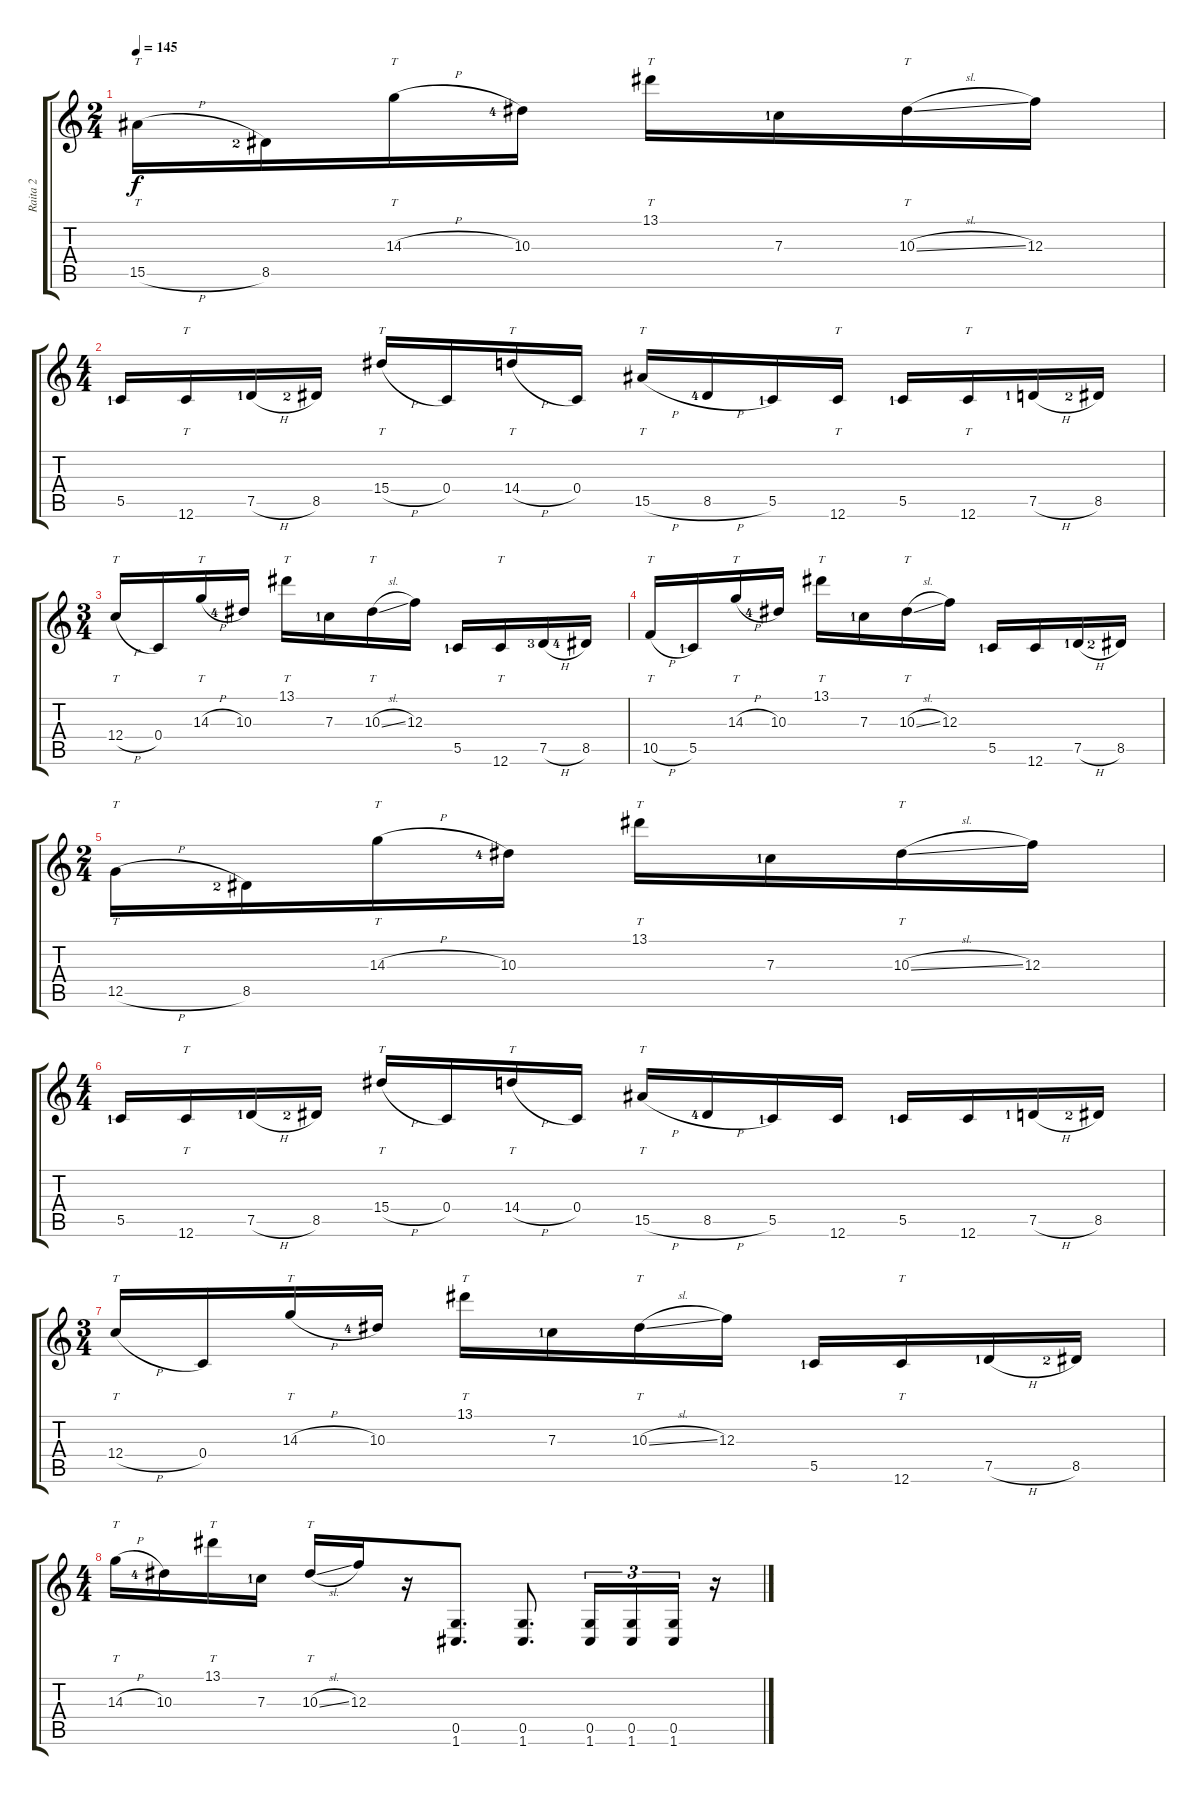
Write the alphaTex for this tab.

\track ("Raita 2" "Raita 2") {instrument distortionguitar}
\staff {score tabs}
\tuning (D4 A3 F3 C3 G2 C2) {hide}
\ts (2 4)
\tempo 145
\clef g2
\ks c
15.5{h}.16{tt dy f} 8.5{lf 3}.16 14.3{h}.16{tt} 10.3{lf 5}.16 13.1.16{tt} 7.3{lf 2}.16 10.3{sl}.16{tt} 12.3.16 |
\ts (4 4)
5.5{lf 2}.16 12.6.16{tt} 7.5{h lf 2}.16 8.5{lf 3}.16 15.4{h}.16{tt} 0.4.16 14.4{h}.16{tt} 0.4.16 15.5{h}.16{tt} 8.5{h lf 5}.16 5.5{lf 2}.16 12.6.16{tt} 5.5{lf 2}.16 12.6.16{tt} 7.5{h lf 2}.16 8.5{lf 3}.16 |
\ts (3 4)
12.4{h}.16{tt} 0.4.16 14.3{h}.16{tt} 10.3{lf 5}.16 13.1.16{tt} 7.3{lf 2}.16 10.3{sl}.16{tt} 12.3.16 5.5{lf 2}.16 12.6.16{tt} 7.5{h lf 4}.16 8.5{lf 5}.16 |
10.5{h}.16{tt} 5.5{lf 2}.16 14.3{h}.16{tt} 10.3{lf 5}.16 13.1.16{tt} 7.3{lf 2}.16 10.3{sl}.16{tt} 12.3.16 5.5{lf 2}.16 12.6.16 7.5{h lf 2}.16 8.5{lf 3}.16 |
\ts (2 4)
12.5{h}.16{tt} 8.5{lf 3}.16 14.3{h}.16{tt} 10.3{lf 5}.16 13.1.16{tt} 7.3{lf 2}.16 10.3{sl}.16{tt} 12.3.16 |
\ts (4 4)
5.5{lf 2}.16 12.6.16{tt} 7.5{h lf 2}.16 8.5{lf 3}.16 15.4{h}.16{tt} 0.4.16 14.4{h}.16{tt} 0.4.16 15.5{h}.16{tt} 8.5{h lf 5}.16 5.5{lf 2}.16 12.6.16 5.5{lf 2}.16 12.6.16 7.5{h lf 2}.16 8.5{lf 3}.16 |
\ts (3 4)
12.4{h}.16{tt} 0.4.16 14.3{h}.16{tt} 10.3{lf 5}.16 13.1.16{tt} 7.3{lf 2}.16 10.3{sl}.16{tt} 12.3.16 5.5{lf 2}.16 12.6.16{tt} 7.5{h lf 2}.16 8.5{lf 3}.16 |
\ts (4 4)
14.3{h}.16{tt} 10.3{lf 5}.16 13.1.16{tt} 7.3{lf 2}.16 10.3{sl}.16{tt} 12.3.16 r.16 (0.5 1.6).8{d} (0.5 1.6).8{d} (0.5 1.6).16{tu (3 2)} (0.5 1.6).16{tu (3 2)} (0.5 1.6).16{tu (3 2)} r.16
